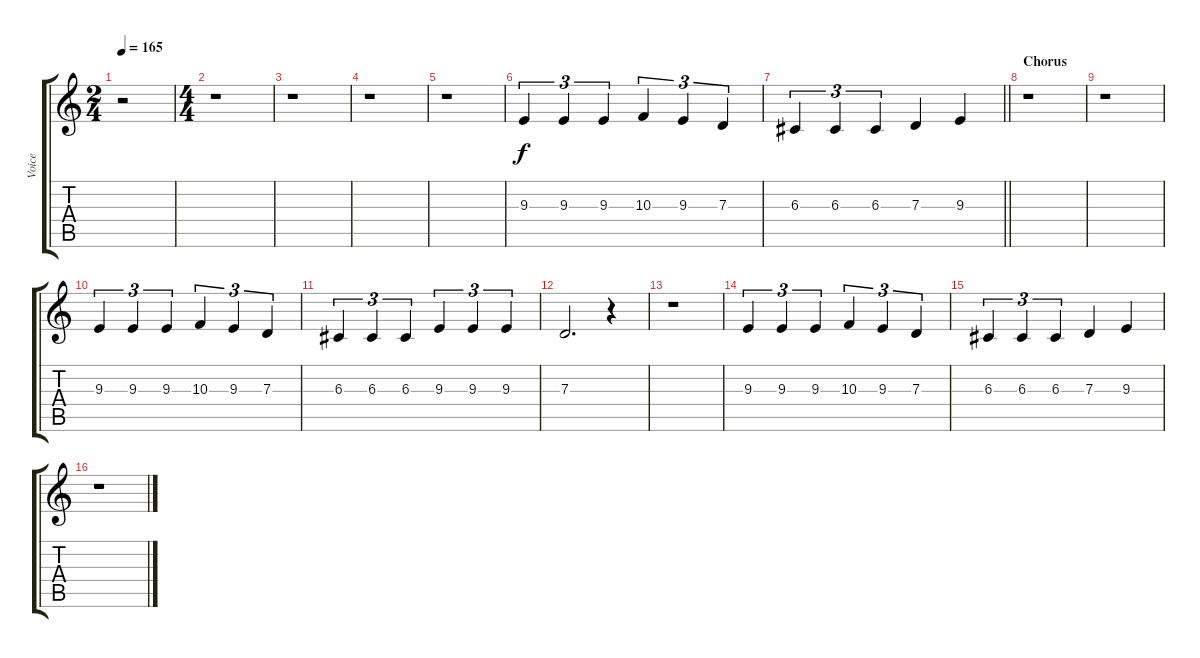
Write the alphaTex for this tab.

\track ("Voice" "Voice") {instrument lead2sawtooth}
\staff {score tabs}
\tuning (E4 B3 G3 D3 A2 E2) {hide}
\ts (2 4)
\tempo 165
\clef g2
\ks c
r.2{dy f} |
\ts (4 4)
r.1 |
r.1 |
r.1 |
r.1 |
9.3.4{tu (3 2)} 9.3.4{tu (3 2)} 9.3.4{tu (3 2)} 10.3.4{tu (3 2)} 9.3.4{tu (3 2)} 7.3.4{tu (3 2)} |
\barLineRight lightlight
6.3.4{tu (3 2)} 6.3.4{tu (3 2)} 6.3.4{tu (3 2)} 7.3.4 9.3.4 |
\section ("" "Chorus")
r.1 |
r.1 |
9.3.4{tu (3 2)} 9.3.4{tu (3 2)} 9.3.4{tu (3 2)} 10.3.4{tu (3 2)} 9.3.4{tu (3 2)} 7.3.4{tu (3 2)} |
6.3.4{tu (3 2)} 6.3.4{tu (3 2)} 6.3.4{tu (3 2)} 9.3.4{tu (3 2)} 9.3.4{tu (3 2)} 9.3.4{tu (3 2)} |
7.3.2{d} r.4 |
r.1 |
9.3.4{tu (3 2)} 9.3.4{tu (3 2)} 9.3.4{tu (3 2)} 10.3.4{tu (3 2)} 9.3.4{tu (3 2)} 7.3.4{tu (3 2)} |
6.3.4{tu (3 2)} 6.3.4{tu (3 2)} 6.3.4{tu (3 2)} 7.3.4 9.3.4 |
r.1
